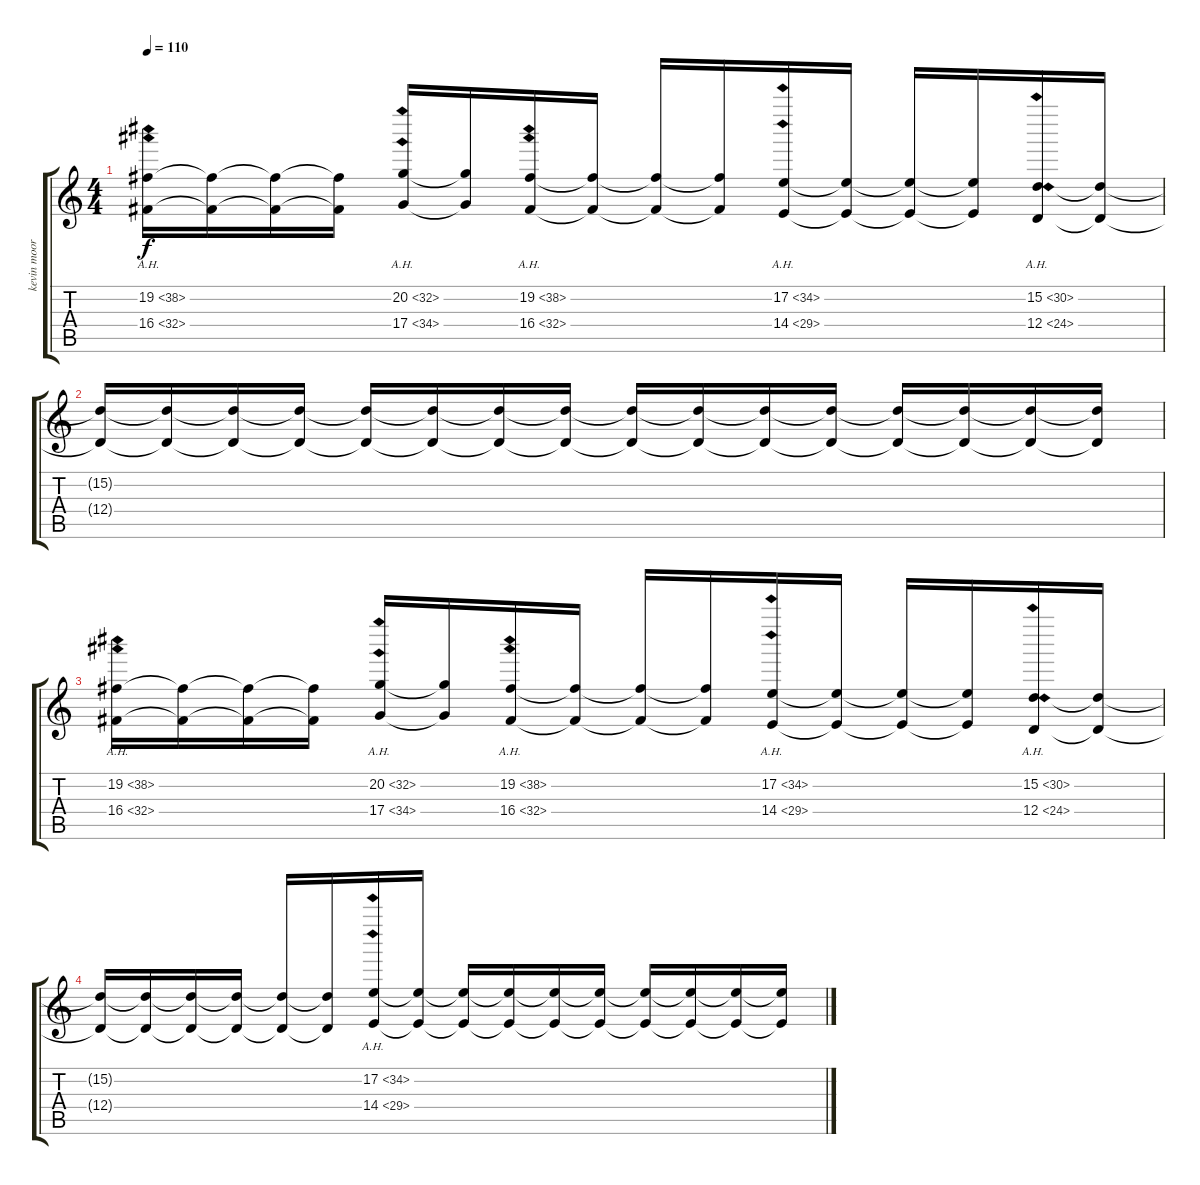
\track ("kevin moore 2" "kevin moor") {instrument stringensemble1}
\staff {score tabs}
\tuning (E4 B3 G3 D3 A2 E2) {hide}
\ts (4 4)
\tempo 110
\clef g2
\ks c
(19.2{ah 19} 16.4{ah 16}).16{dy f} (19.2{t} 16.4{t}).16 (19.2{t} 16.4{t}).16 (19.2{t} 16.4{t}).16 (20.2{ah 12} 17.4{ah 17}).16 (20.2{t} 17.4{t}).16 (19.2{ah 19} 16.4{ah 16}).16 (19.2{t} 16.4{t}).16 (19.2{t} 16.4{t}).16 (19.2{t} 16.4{t}).16 (17.2{ah 17} 14.4{ah 15}).16 (17.2{t} 14.4{t}).16 (17.2{t} 14.4{t}).16 (17.2{t} 14.4{t}).16 (15.2{ah 15} 12.4{ah 12}).16 (15.2{t} 12.4{t}).16 |
(15.2{t} 12.4{t}).16 (15.2{t} 12.4{t}).16 (15.2{t} 12.4{t}).16 (15.2{t} 12.4{t}).16 (15.2{t} 12.4{t}).16 (15.2{t} 12.4{t}).16 (15.2{t} 12.4{t}).16 (15.2{t} 12.4{t}).16 (15.2{t} 12.4{t}).16 (15.2{t} 12.4{t}).16 (15.2{t} 12.4{t}).16 (15.2{t} 12.4{t}).16 (15.2{t} 12.4{t}).16 (15.2{t} 12.4{t}).16 (15.2{t} 12.4{t}).16 (15.2{t} 12.4{t}).16 |
(19.2{ah 19} 16.4{ah 16}).16 (19.2{t} 16.4{t}).16 (19.2{t} 16.4{t}).16 (19.2{t} 16.4{t}).16 (20.2{ah 12} 17.4{ah 17}).16 (20.2{t} 17.4{t}).16 (19.2{ah 19} 16.4{ah 16}).16 (19.2{t} 16.4{t}).16 (19.2{t} 16.4{t}).16 (19.2{t} 16.4{t}).16 (17.2{ah 17} 14.4{ah 15}).16 (17.2{t} 14.4{t}).16 (17.2{t} 14.4{t}).16 (17.2{t} 14.4{t}).16 (15.2{ah 15} 12.4{ah 12}).16 (15.2{t} 12.4{t}).16 |
(15.2{t} 12.4{t}).16 (15.2{t} 12.4{t}).16 (15.2{t} 12.4{t}).16 (15.2{t} 12.4{t}).16 (15.2{t} 12.4{t}).16 (15.2{t} 12.4{t}).16 (17.2{ah 17} 14.4{ah 15}).16 (17.2{t} 14.4{t}).16 (17.2{t} 14.4{t}).16 (17.2{t} 14.4{t}).16 (17.2{t} 14.4{t}).16 (17.2{t} 14.4{t}).16 (17.2{t} 14.4{t}).16 (17.2{t} 14.4{t}).16 (17.2{t} 14.4{t}).16 (17.2{t} 14.4{t}).16
